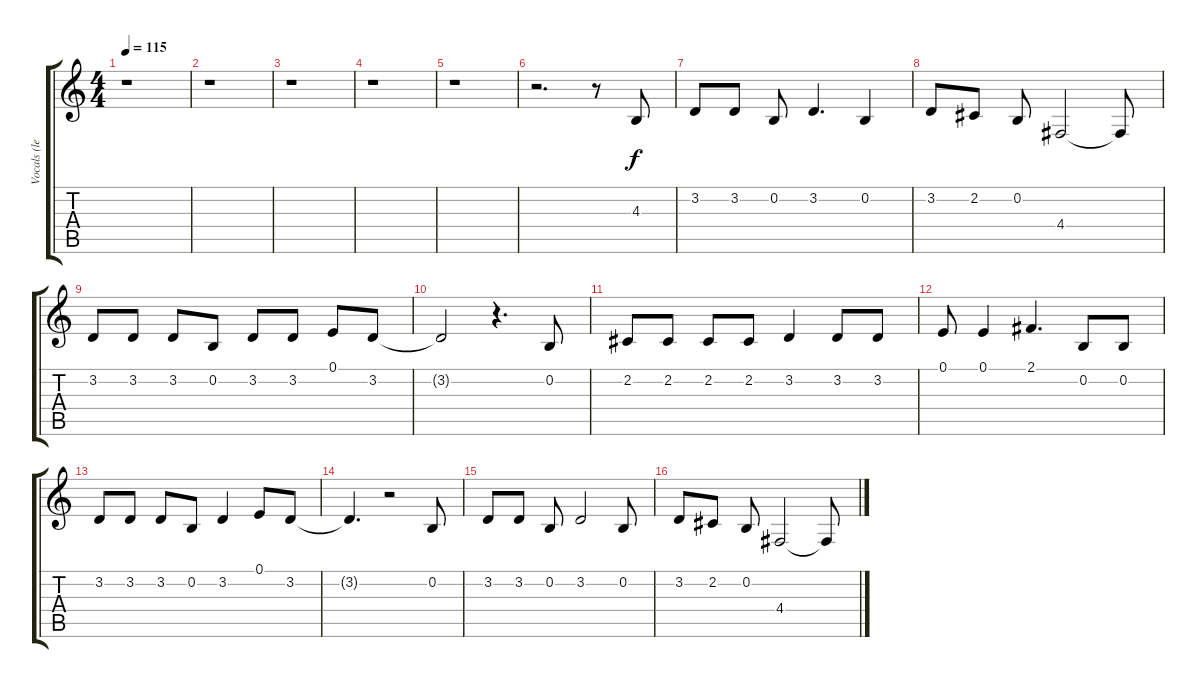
\track ("Vocals (lead2)      " "Vocals (le") {instrument lead2sawtooth}
\staff {score tabs}
\tuning (E4 B3 G3 D3 A2 E2) {hide}
\ts (4 4)
\tempo 115
\clef g2
\ks c
r.1{dy f} |
r.1 |
r.1 |
r.1 |
r.1 |
r.2{d} r.8 4.3.8 |
3.2.8 3.2.8 0.2.8 3.2.4{d} 0.2.4 |
3.2.8 2.2.8 0.2.8 4.4.2 4.4{t}.8 |
3.2.8 3.2.8 3.2.8 0.2.8 3.2.8 3.2.8 0.1.8 3.2.8 |
3.2{t}.2 r.4{d} 0.2.8 |
2.2.8 2.2.8 2.2.8 2.2.8 3.2.4 3.2.8 3.2.8 |
0.1.8 0.1.4 2.1.4{d} 0.2.8 0.2.8 |
3.2.8 3.2.8 3.2.8 0.2.8 3.2.4 0.1.8 3.2.8 |
3.2{t}.4{d} r.2 0.2.8 |
3.2.8 3.2.8 0.2.8 3.2.2 0.2.8 |
3.2.8 2.2.8 0.2.8 4.4.2 4.4{t}.8
